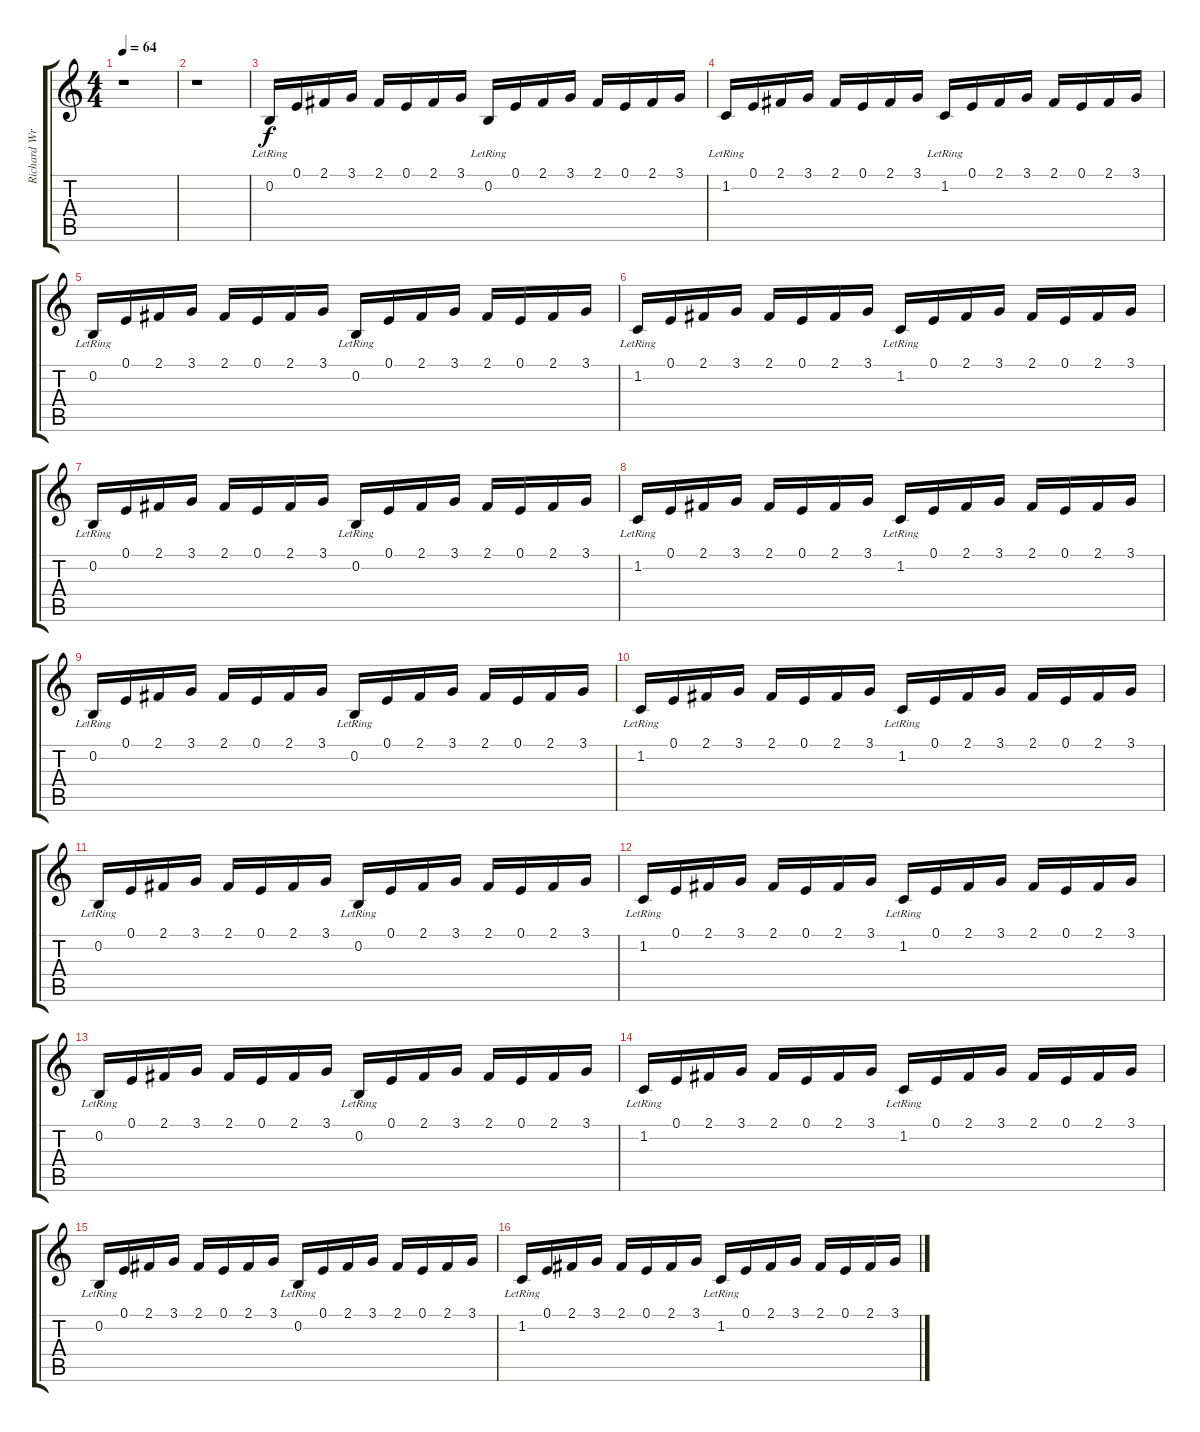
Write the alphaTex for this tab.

\track ("Richard Wright" "Richard Wr") {instrument drawbarorgan}
\staff {score tabs}
\tuning (E4 B3 G3 D3 A2 E2) {hide}
\ts (4 4)
\tempo 64
\clef g2
\ks c
r.1{dy f instrument drawbarorgan} |
r.1 |
0.2{lr}.16 0.1.16 2.1.16 3.1.16 2.1.16 0.1.16 2.1.16 3.1.16 0.2{lr}.16 0.1.16 2.1.16 3.1.16 2.1.16 0.1.16 2.1.16 3.1.16 |
1.2{lr}.16 0.1.16 2.1.16 3.1.16 2.1.16 0.1.16 2.1.16 3.1.16 1.2{lr}.16 0.1.16 2.1.16 3.1.16 2.1.16 0.1.16 2.1.16 3.1.16 |
0.2{lr}.16 0.1.16 2.1.16 3.1.16 2.1.16 0.1.16 2.1.16 3.1.16 0.2{lr}.16 0.1.16 2.1.16 3.1.16 2.1.16 0.1.16 2.1.16 3.1.16 |
1.2{lr}.16 0.1.16 2.1.16 3.1.16 2.1.16 0.1.16 2.1.16 3.1.16 1.2{lr}.16 0.1.16 2.1.16 3.1.16 2.1.16 0.1.16 2.1.16 3.1.16 |
0.2{lr}.16 0.1.16 2.1.16 3.1.16 2.1.16 0.1.16 2.1.16 3.1.16 0.2{lr}.16 0.1.16 2.1.16 3.1.16 2.1.16 0.1.16 2.1.16 3.1.16 |
1.2{lr}.16 0.1.16 2.1.16 3.1.16 2.1.16 0.1.16 2.1.16 3.1.16 1.2{lr}.16 0.1.16 2.1.16 3.1.16 2.1.16 0.1.16 2.1.16 3.1.16 |
0.2{lr}.16 0.1.16 2.1.16 3.1.16 2.1.16 0.1.16 2.1.16 3.1.16 0.2{lr}.16 0.1.16 2.1.16 3.1.16 2.1.16 0.1.16 2.1.16 3.1.16 |
1.2{lr}.16 0.1.16 2.1.16 3.1.16 2.1.16 0.1.16 2.1.16 3.1.16 1.2{lr}.16 0.1.16 2.1.16 3.1.16 2.1.16 0.1.16 2.1.16 3.1.16 |
0.2{lr}.16 0.1.16 2.1.16 3.1.16 2.1.16 0.1.16 2.1.16 3.1.16 0.2{lr}.16 0.1.16 2.1.16 3.1.16 2.1.16 0.1.16 2.1.16 3.1.16 |
1.2{lr}.16 0.1.16 2.1.16 3.1.16 2.1.16 0.1.16 2.1.16 3.1.16 1.2{lr}.16 0.1.16 2.1.16 3.1.16 2.1.16 0.1.16 2.1.16 3.1.16 |
0.2{lr}.16 0.1.16 2.1.16 3.1.16 2.1.16 0.1.16 2.1.16 3.1.16 0.2{lr}.16 0.1.16 2.1.16 3.1.16 2.1.16 0.1.16 2.1.16 3.1.16 |
1.2{lr}.16 0.1.16 2.1.16 3.1.16 2.1.16 0.1.16 2.1.16 3.1.16 1.2{lr}.16 0.1.16 2.1.16 3.1.16 2.1.16 0.1.16 2.1.16 3.1.16 |
0.2{lr}.16 0.1.16 2.1.16 3.1.16 2.1.16 0.1.16 2.1.16 3.1.16 0.2{lr}.16 0.1.16 2.1.16 3.1.16 2.1.16 0.1.16 2.1.16 3.1.16 |
1.2{lr}.16 0.1.16 2.1.16 3.1.16 2.1.16 0.1.16 2.1.16 3.1.16 1.2{lr}.16 0.1.16 2.1.16 3.1.16 2.1.16 0.1.16 2.1.16 3.1.16
